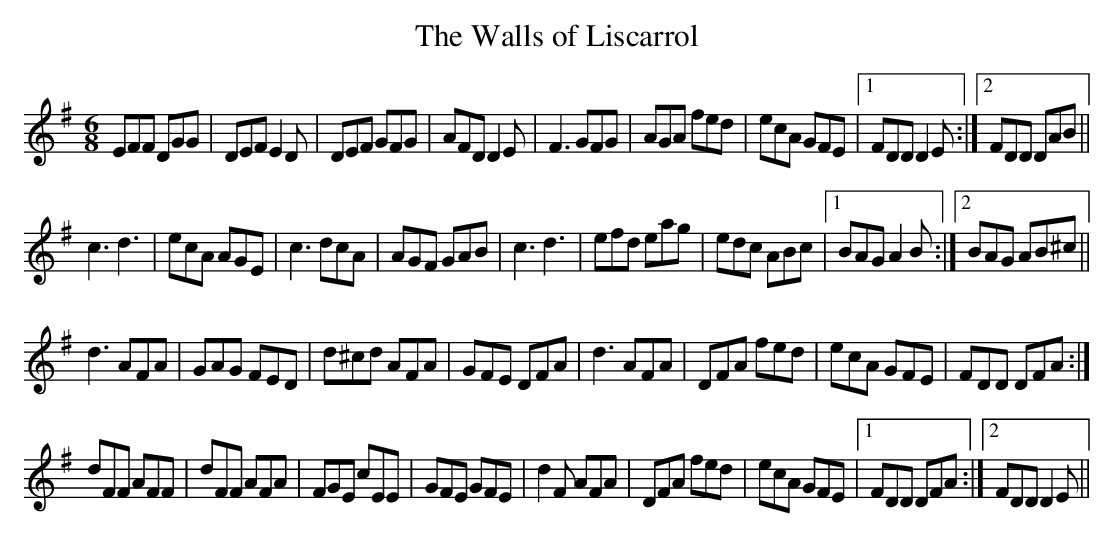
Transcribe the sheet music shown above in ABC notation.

X:1
T:Walls of Liscarrol, The
M:6/8
K:Dmix
EFF DGG|DEF E2D|DEF GFG|AFD D2E|F3 GFG|AGA fed|ecA GFE|1 FDD D2E:|2 FDD DAB||
c3 d3|ecA AGE|c3 dcA|AGF GAB|c3 d3|efd eag|edc ABc|1 BAG A2B:|2 BAG AB^c||
d3 AFA|GAG FED|d^cd AFA|GFE DFA|d3 AFA|DFA fed|ecA GFE|FDD DFA:|
dFF AFF|dFF AFA|FGE cEE|GFE GFE|d2F AFA|DFA fed|ecA GFE|1 FDD DFA:|2 FDD D2E||
